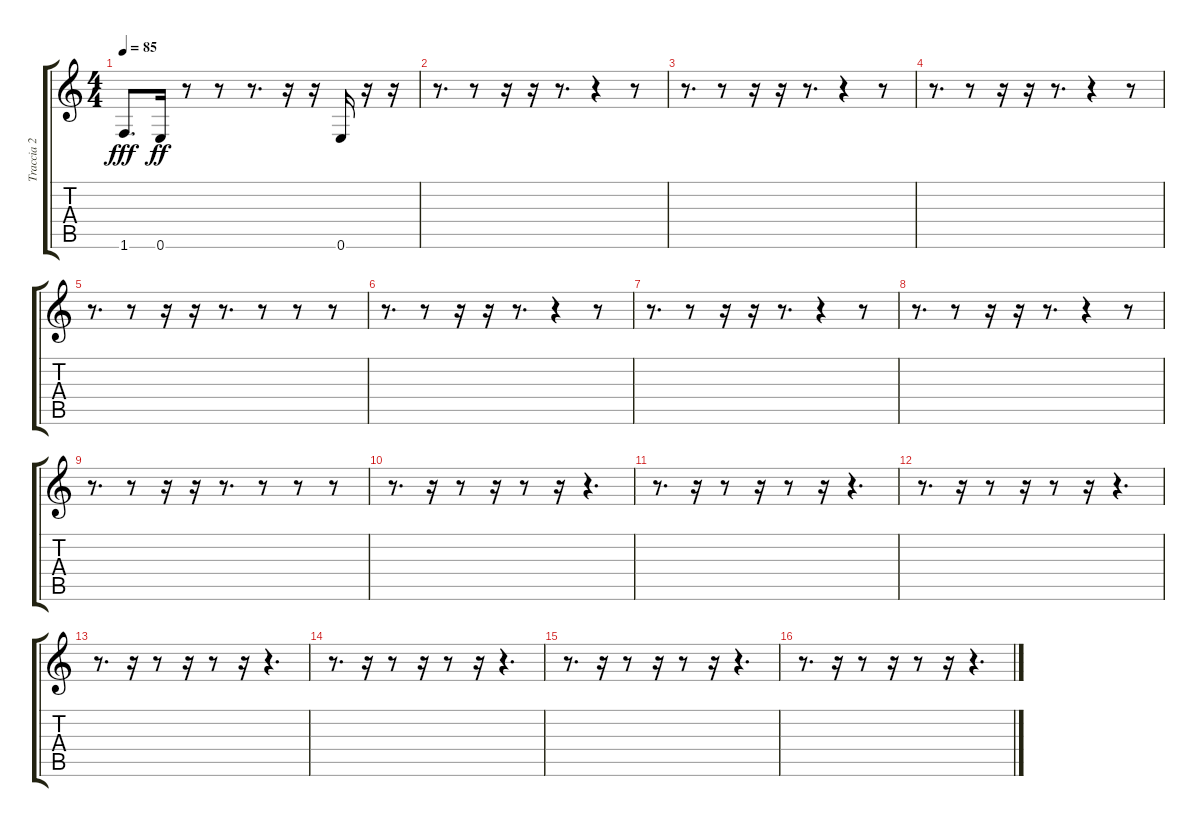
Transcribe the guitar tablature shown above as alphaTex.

\track ("Traccia 2" "Traccia 2") {instrument acousticbass}
\staff {score tabs}
\tuning (E4 B3 G3 D3 A2 E2) {hide}
\ts (4 4)
\tempo 85
\clef g2
\ks c
1.6.8{d dy fff} 0.6.16{dy ff} r.8 r.8 r.8{d} r.16 r.16 0.6.16 r.16 r.16 |
r.8{d} r.8 r.16 r.16 r.8{d} r.4 r.8 |
r.8{d} r.8 r.16 r.16 r.8{d} r.4 r.8 |
r.8{d} r.8 r.16 r.16 r.8{d} r.4 r.8 |
r.8{d} r.8 r.16 r.16 r.8{d} r.8 r.8 r.8 |
r.8{d} r.8 r.16 r.16 r.8{d} r.4 r.8 |
r.8{d} r.8 r.16 r.16 r.8{d} r.4 r.8 |
r.8{d} r.8 r.16 r.16 r.8{d} r.4 r.8 |
r.8{d} r.8 r.16 r.16 r.8{d} r.8 r.8 r.8 |
r.8{d} r.16 r.8 r.16 r.8 r.16 r.4{d} |
r.8{d} r.16 r.8 r.16 r.8 r.16 r.4{d} |
r.8{d} r.16 r.8 r.16 r.8 r.16 r.4{d} |
r.8{d} r.16 r.8 r.16 r.8 r.16 r.4{d} |
r.8{d} r.16 r.8 r.16 r.8 r.16 r.4{d} |
r.8{d} r.16 r.8 r.16 r.8 r.16 r.4{d} |
r.8{d} r.16 r.8 r.16 r.8 r.16 r.4{d}
